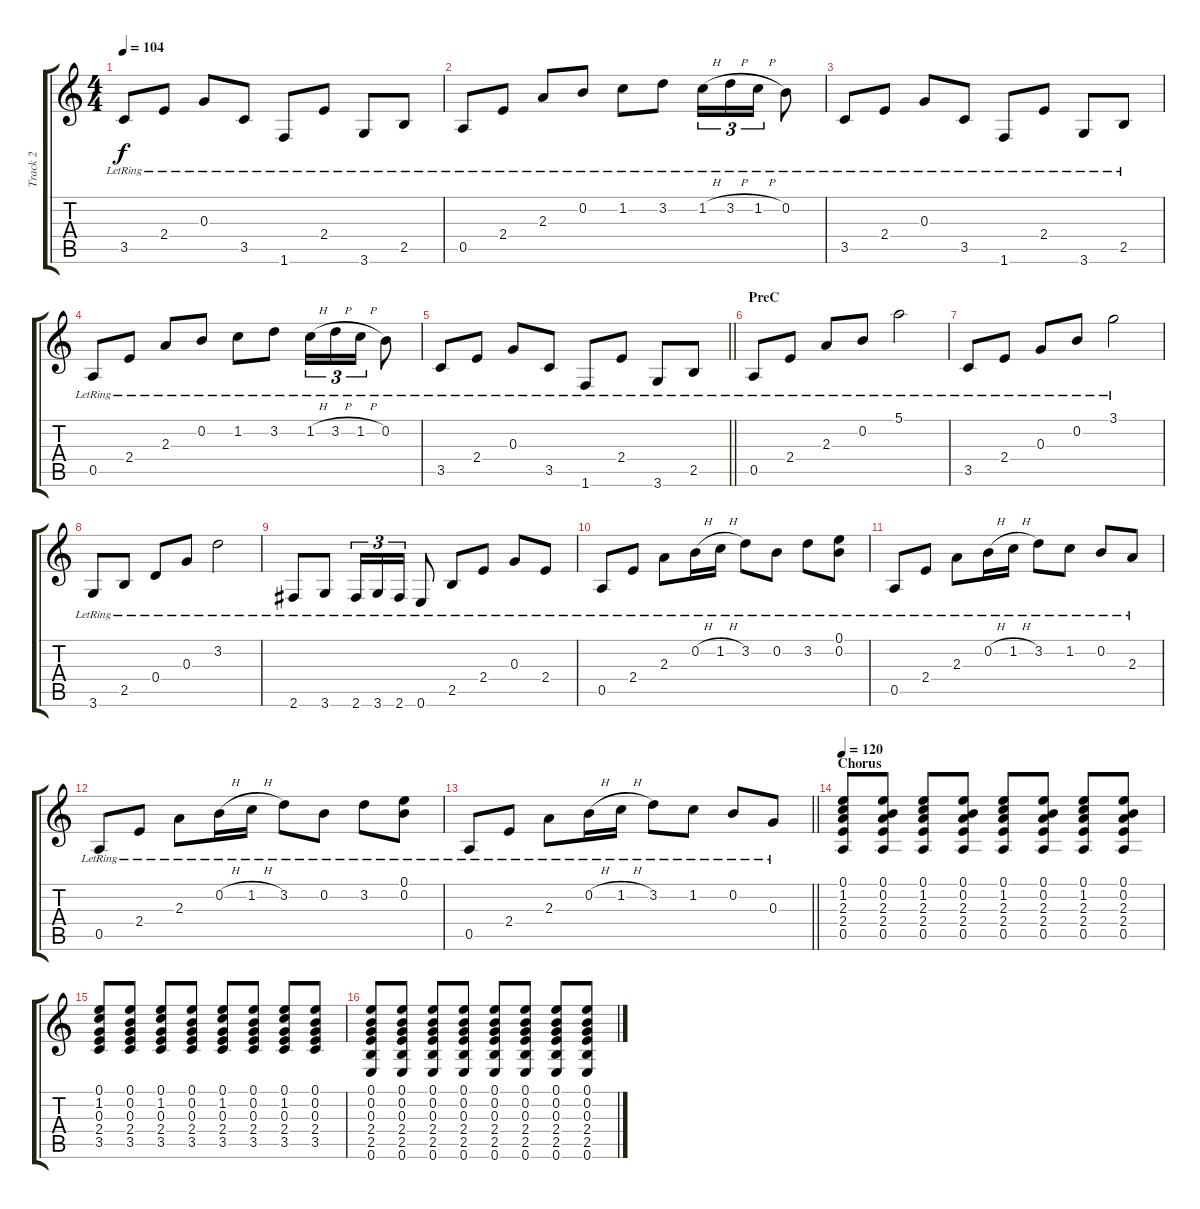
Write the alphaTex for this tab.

\track ("Track 2" "Track 2") {instrument electricguitarjazz}
\staff {score tabs}
\tuning (E4 B3 G3 D3 A2 E2) {hide}
\ts (4 4)
\tempo 104
\clef g2
\ks c
3.5{lr}.8{dy f} 2.4{lr}.8 0.3{lr}.8 3.5{lr}.8 1.6{lr}.8 2.4{lr}.8 3.6{lr}.8 2.5{lr}.8 |
0.5{lr}.8 2.4{lr}.8 2.3{lr}.8 0.2{lr}.8 1.2{lr}.8 3.2{lr}.8 1.2{h lr}.16{tu (3 2)} 3.2{h lr}.16{tu (3 2)} 1.2{h lr}.16{tu (3 2)} 0.2{lr}.8 |
3.5{lr}.8 2.4{lr}.8 0.3{lr}.8 3.5{lr}.8 1.6{lr}.8 2.4{lr}.8 3.6{lr}.8 2.5{lr}.8 |
0.5{lr}.8 2.4{lr}.8 2.3{lr}.8 0.2{lr}.8 1.2{lr}.8 3.2{lr}.8 1.2{h lr}.16{tu (3 2)} 3.2{h lr}.16{tu (3 2)} 1.2{h lr}.16{tu (3 2)} 0.2{lr}.8 |
\barLineRight lightlight
3.5{lr}.8 2.4{lr}.8 0.3{lr}.8 3.5{lr}.8 1.6{lr}.8 2.4{lr}.8 3.6{lr}.8 2.5{lr}.8 |
\section ("" "PreC")
0.5{lr}.8 2.4{lr}.8 2.3{lr}.8 0.2{lr}.8 5.1{lr}.2 |
3.5{lr}.8 2.4{lr}.8 0.3{lr}.8 0.2{lr}.8 3.1{lr}.2 |
3.6{lr}.8 2.5{lr}.8 0.4{lr}.8 0.3{lr}.8 3.2{lr}.2 |
2.6{lr}.8 3.6{lr}.8 2.6{lr}.16{tu (3 2)} 3.6{lr}.16{tu (3 2)} 2.6{lr}.16{tu (3 2)} 0.6{lr}.8 2.5{lr}.8 2.4{lr}.8 0.3{lr}.8 2.4{lr}.8 |
0.5{lr}.8 2.4{lr}.8 2.3{lr}.8 0.2{h lr}.16 1.2{h lr}.16 3.2{lr}.8 0.2{lr}.8 3.2{lr}.8 (0.1{lr} 0.2{lr}).8 |
0.5{lr}.8 2.4{lr}.8 2.3{lr}.8 0.2{h lr}.16 1.2{h lr}.16 3.2{lr}.8 1.2{lr}.8 0.2{lr}.8 2.3{lr}.8 |
0.5{lr}.8 2.4{lr}.8 2.3{lr}.8 0.2{h lr}.16 1.2{h lr}.16 3.2{lr}.8 0.2{lr}.8 3.2{lr}.8 (0.1{lr} 0.2{lr}).8 |
\barLineRight lightlight
0.5{lr}.8 2.4{lr}.8 2.3{lr}.8 0.2{h lr}.16 1.2{h lr}.16 3.2{lr}.8 1.2{lr}.8 0.2{lr}.8 0.3{lr}.8 |
\section ("" "Chorus")
\tempo 120
(0.1 1.2 2.3 2.4 0.5).8 (0.1 0.2 2.3 2.4 0.5).8 (0.1 1.2 2.3 2.4 0.5).8 (0.1 0.2 2.3 2.4 0.5).8 (0.1 1.2 2.3 2.4 0.5).8 (0.1 0.2 2.3 2.4 0.5).8 (0.1 1.2 2.3 2.4 0.5).8 (0.1 0.2 2.3 2.4 0.5).8 |
(0.1 1.2 0.3 2.4 3.5).8 (0.1 0.2 0.3 2.4 3.5).8 (0.1 1.2 0.3 2.4 3.5).8 (0.1 0.2 0.3 2.4 3.5).8 (0.1 1.2 0.3 2.4 3.5).8 (0.1 0.2 0.3 2.4 3.5).8 (0.1 1.2 0.3 2.4 3.5).8 (0.1 0.2 0.3 2.4 3.5).8 |
(0.1 0.2 0.3 2.4 2.5 0.6).8 (0.1 0.2 0.3 2.4 2.5 0.6).8 (0.1 0.2 0.3 2.4 2.5 0.6).8 (0.1 0.2 0.3 2.4 2.5 0.6).8 (0.1 0.2 0.3 2.4 2.5 0.6).8 (0.1 0.2 0.3 2.4 2.5 0.6).8 (0.1 0.2 0.3 2.4 2.5 0.6).8 (0.1 0.2 0.3 2.4 2.5 0.6).8
